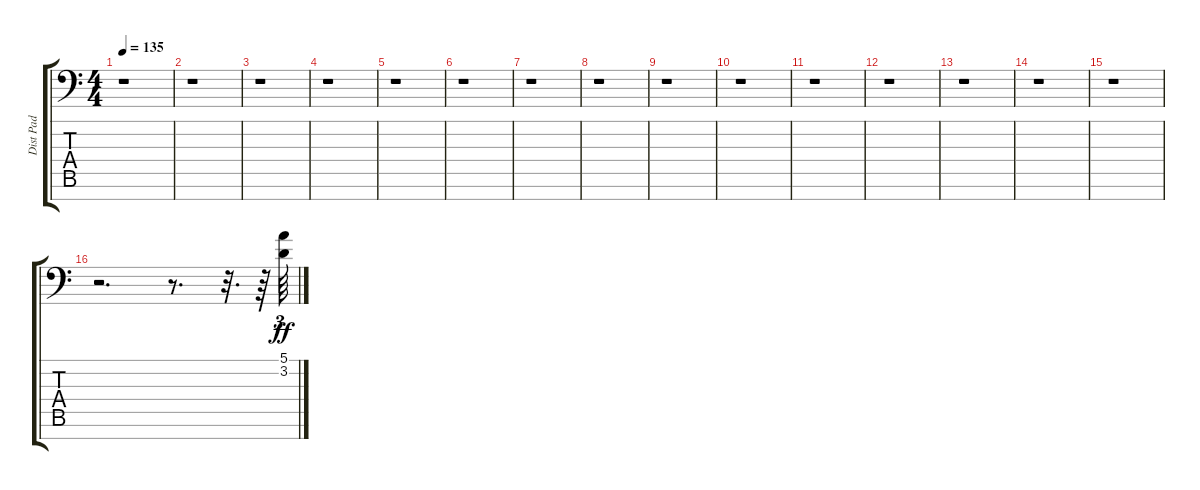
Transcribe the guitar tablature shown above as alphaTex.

\track ("Dist Pad" "Dist Pad") {instrument pad6metallic}
\staff {score tabs}
\tuning (E4 B3 G3 D3 A2 E2 C-1) {hide}
\ts (4 4)
\tempo 135
\clef f4
\ks c
r.1{dy mp} |
r.1 |
r.1 |
r.1 |
r.1 |
r.1 |
r.1 |
r.1 |
r.1 |
r.1 |
r.1 |
r.1 |
r.1 |
r.1 |
r.1 |
r.2{d} r.8{d} r.32{d} r.64 (5.1 3.2).64{tu (3 2) dy ff}
